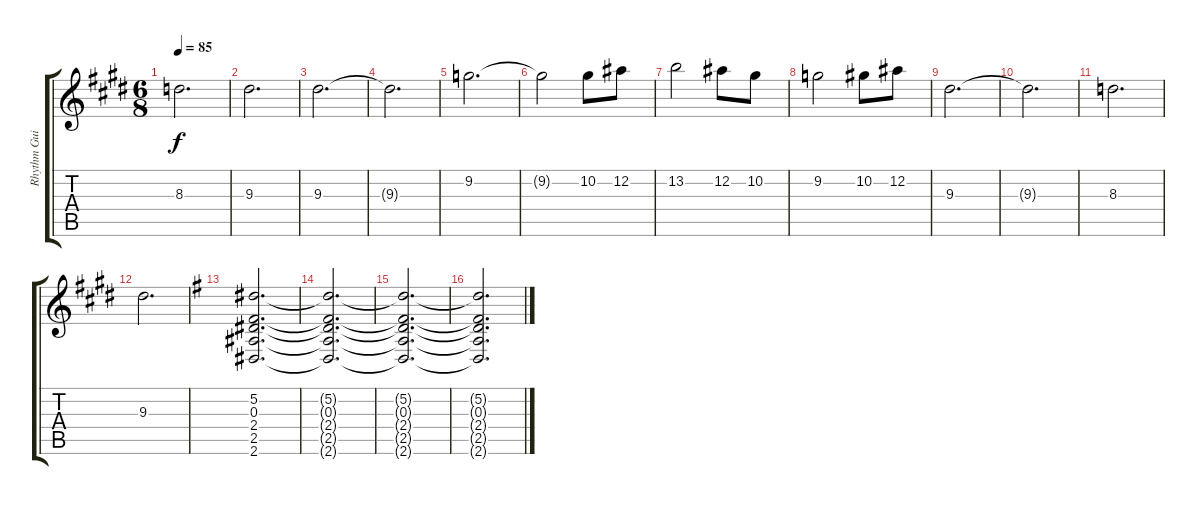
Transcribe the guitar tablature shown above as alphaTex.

\track ("Rhythm Guitar 2" "Rhythm Gui") {instrument distortionguitar}
\staff {score tabs}
\tuning (Eb4 Bb3 Gb3 Db3 Ab2 Db2) {hide}
\ts (6 8)
\tempo 85
\clef g2
\ks c#minor
8.3.2{d dy f} |
9.3.2{d} |
\ks e
9.3.2{d} |
\ks c#minor
9.3{t}.2{d} |
9.2.2{d} |
\ks e
9.2{t}.2 10.2.8 12.2.8 |
13.2.2 12.2.8 10.2.8 |
\ks c#minor
9.2.2 10.2.8 12.2.8 |
9.3.2{d} |
\ks e
9.3{t}.2{d} |
\ks c#minor
8.3.2{d} |
9.3.2{d} |
\ks g
(5.2 0.3 2.4 2.5 2.6).2{d} |
(5.2{t} 0.3{t} 2.4{t} 2.5{t} 2.6{t}).2{d} |
(5.2{t} 0.3{t} 2.4{t} 2.5{t} 2.6{t}).2{d} |
(5.2{t} 0.3{t} 2.4{t} 2.5{t} 2.6{t}).2{d}
